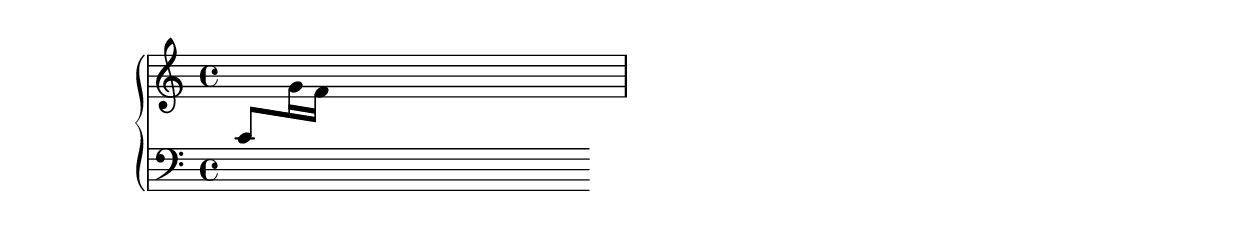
\score{
	\context PianoStaff <
	\context Staff=one \notes\relative c'{
		s1
	}
	\context Staff=two \notes\relative c'{
		\clef bass;
% no knee
		\stemUp [c8 \translator Staff=one \stemDown g'16 f]
		s8
		s2
	}
	>
	\paper{
 		linewidth=-1.;
	}
}

\version "1.3.117"; 
